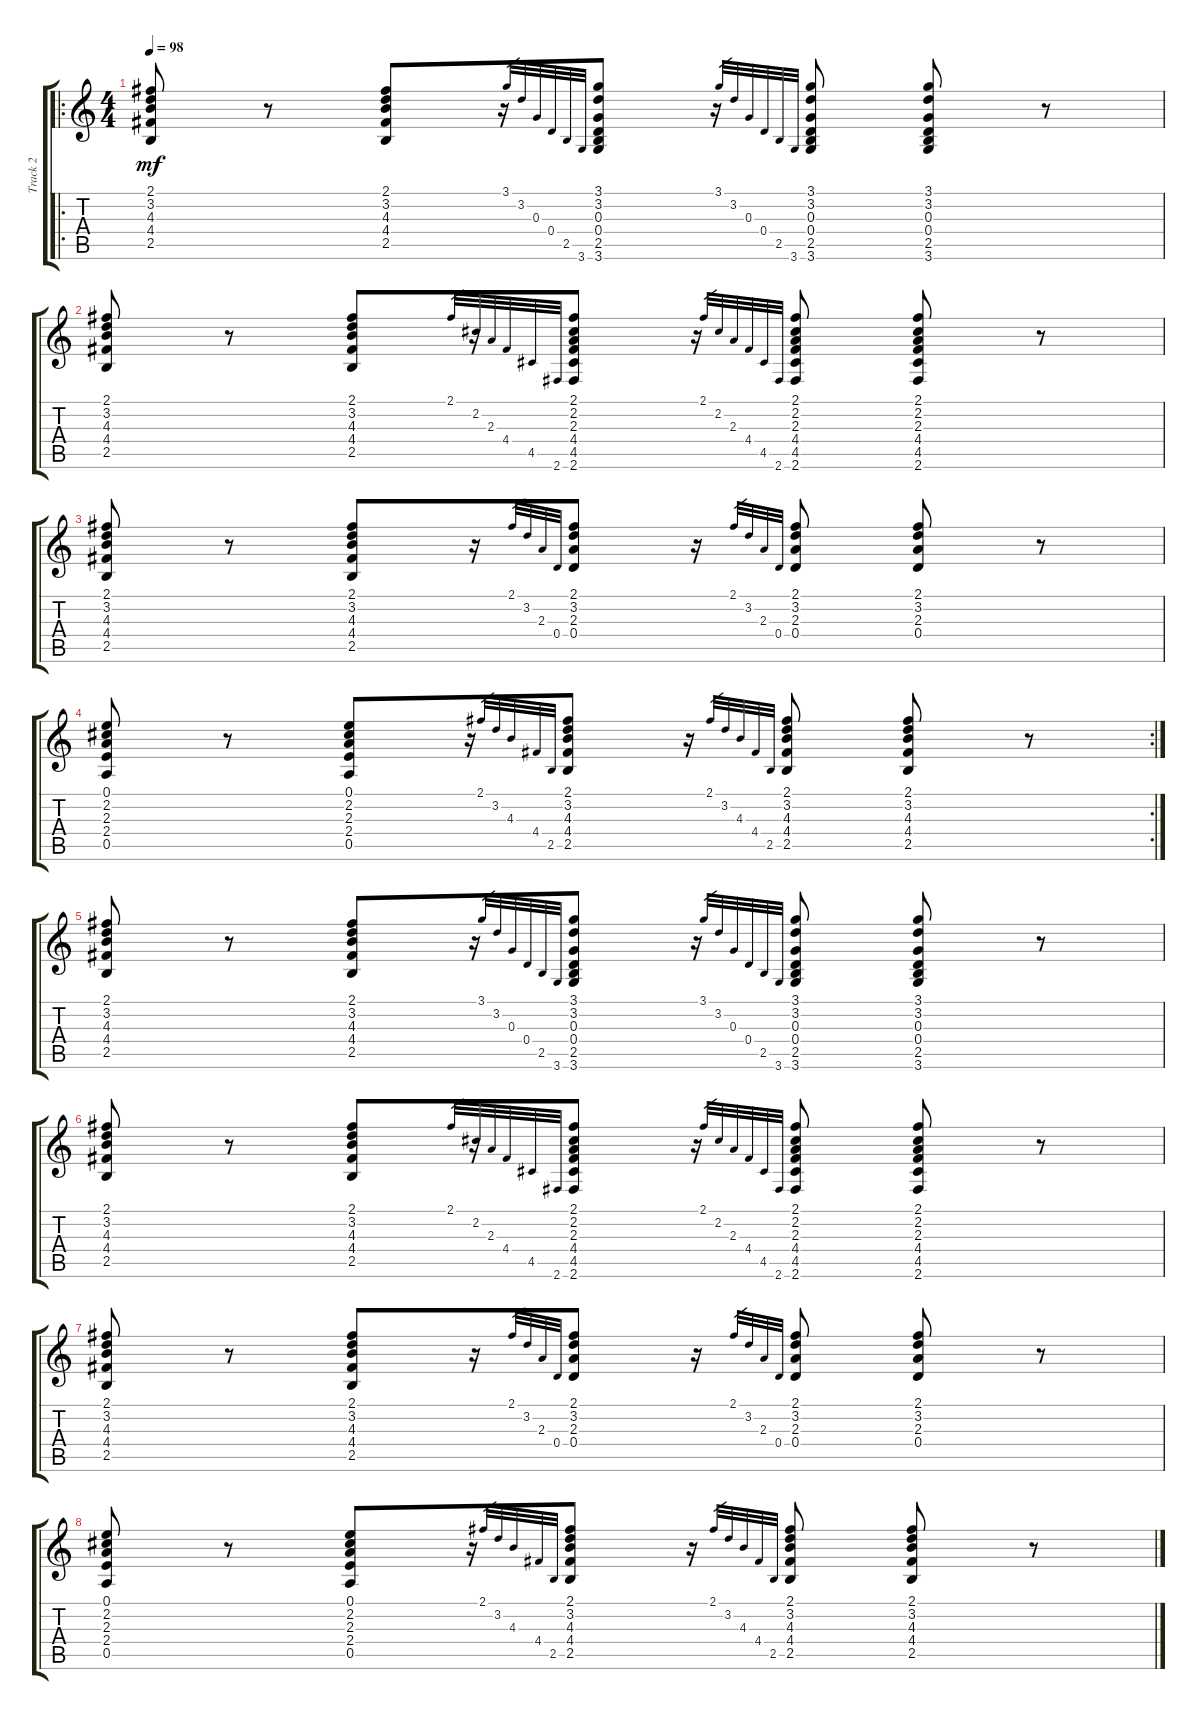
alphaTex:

\track ("Track 2" "Track 2") {instrument acousticguitarsteel}
\staff {score tabs}
\tuning (E4 B3 G3 D3 A2 E2) {hide}
\ro
\ts (4 4)
\tempo 98
\clef g2
\ks c
(2.1 3.2 4.3 4.4 2.5).8{dy mf} r.8 (2.1 3.2 4.3 4.4 2.5).8 r.16 3.1.32{gr} 3.2.32{gr} 0.3.32{gr} 0.4.32{gr} 2.5.32{gr} 3.6.32{gr} (3.1 3.2 0.3 0.4 2.5 3.6).8 r.16 3.1.32{gr} 3.2.32{gr} 0.3.32{gr} 0.4.32{gr} 2.5.32{gr} 3.6.32{gr} (3.1 3.2 0.3 0.4 2.5 3.6).8 (3.1 3.2 0.3 0.4 2.5 3.6).8 r.8 |
(2.1 3.2 4.3 4.4 2.5).8 r.8 (2.1 3.2 4.3 4.4 2.5).8 r.16 2.1.32{gr} 2.2.32{gr} 2.3.32{gr} 4.4.32{gr} 4.5.32{gr} 2.6.32{gr} (2.1 2.2 2.3 4.4 4.5 2.6).8 r.16 2.1.32{gr} 2.2.32{gr} 2.3.32{gr} 4.4.32{gr} 4.5.32{gr} 2.6.32{gr} (2.1 2.2 2.3 4.4 4.5 2.6).8 (2.1 2.2 2.3 4.4 4.5 2.6).8 r.8 |
(2.1 3.2 4.3 4.4 2.5).8 r.8 (2.1 3.2 4.3 4.4 2.5).8 r.16 2.1.32{gr} 3.2.32{gr} 2.3.32{gr} 0.4.32{gr} (2.1 3.2 2.3 0.4).8 r.16 2.1.32{gr} 3.2.32{gr} 2.3.32{gr} 0.4.32{gr} (2.1 3.2 2.3 0.4).8 (2.1 3.2 2.3 0.4).8 r.8 |
\rc 2
(0.1 2.2 2.3 2.4 0.5).8 r.8 (0.1 2.2 2.3 2.4 0.5).8 r.16 2.1.32{gr} 3.2.32{gr} 4.3.32{gr} 4.4.32{gr} 2.5.32{gr} (2.1 3.2 4.3 4.4 2.5).8 r.16 2.1.32{gr} 3.2.32{gr} 4.3.32{gr} 4.4.32{gr} 2.5.32{gr} (2.1 3.2 4.3 4.4 2.5).8 (2.1 3.2 4.3 4.4 2.5).8 r.8 |
(2.1 3.2 4.3 4.4 2.5).8 r.8 (2.1 3.2 4.3 4.4 2.5).8 r.16 3.1.32{gr} 3.2.32{gr} 0.3.32{gr} 0.4.32{gr} 2.5.32{gr} 3.6.32{gr} (3.1 3.2 0.3 0.4 2.5 3.6).8 r.16 3.1.32{gr} 3.2.32{gr} 0.3.32{gr} 0.4.32{gr} 2.5.32{gr} 3.6.32{gr} (3.1 3.2 0.3 0.4 2.5 3.6).8 (3.1 3.2 0.3 0.4 2.5 3.6).8 r.8 |
(2.1 3.2 4.3 4.4 2.5).8 r.8 (2.1 3.2 4.3 4.4 2.5).8 r.16 2.1.32{gr} 2.2.32{gr} 2.3.32{gr} 4.4.32{gr} 4.5.32{gr} 2.6.32{gr} (2.1 2.2 2.3 4.4 4.5 2.6).8 r.16 2.1.32{gr} 2.2.32{gr} 2.3.32{gr} 4.4.32{gr} 4.5.32{gr} 2.6.32{gr} (2.1 2.2 2.3 4.4 4.5 2.6).8 (2.1 2.2 2.3 4.4 4.5 2.6).8 r.8 |
(2.1 3.2 4.3 4.4 2.5).8 r.8 (2.1 3.2 4.3 4.4 2.5).8 r.16 2.1.32{gr} 3.2.32{gr} 2.3.32{gr} 0.4.32{gr} (2.1 3.2 2.3 0.4).8 r.16 2.1.32{gr} 3.2.32{gr} 2.3.32{gr} 0.4.32{gr} (2.1 3.2 2.3 0.4).8 (2.1 3.2 2.3 0.4).8 r.8 |
(0.1 2.2 2.3 2.4 0.5).8 r.8 (0.1 2.2 2.3 2.4 0.5).8 r.16 2.1.32{gr} 3.2.32{gr} 4.3.32{gr} 4.4.32{gr} 2.5.32{gr} (2.1 3.2 4.3 4.4 2.5).8 r.16 2.1.32{gr} 3.2.32{gr} 4.3.32{gr} 4.4.32{gr} 2.5.32{gr} (2.1 3.2 4.3 4.4 2.5).8 (2.1 3.2 4.3 4.4 2.5).8 r.8
